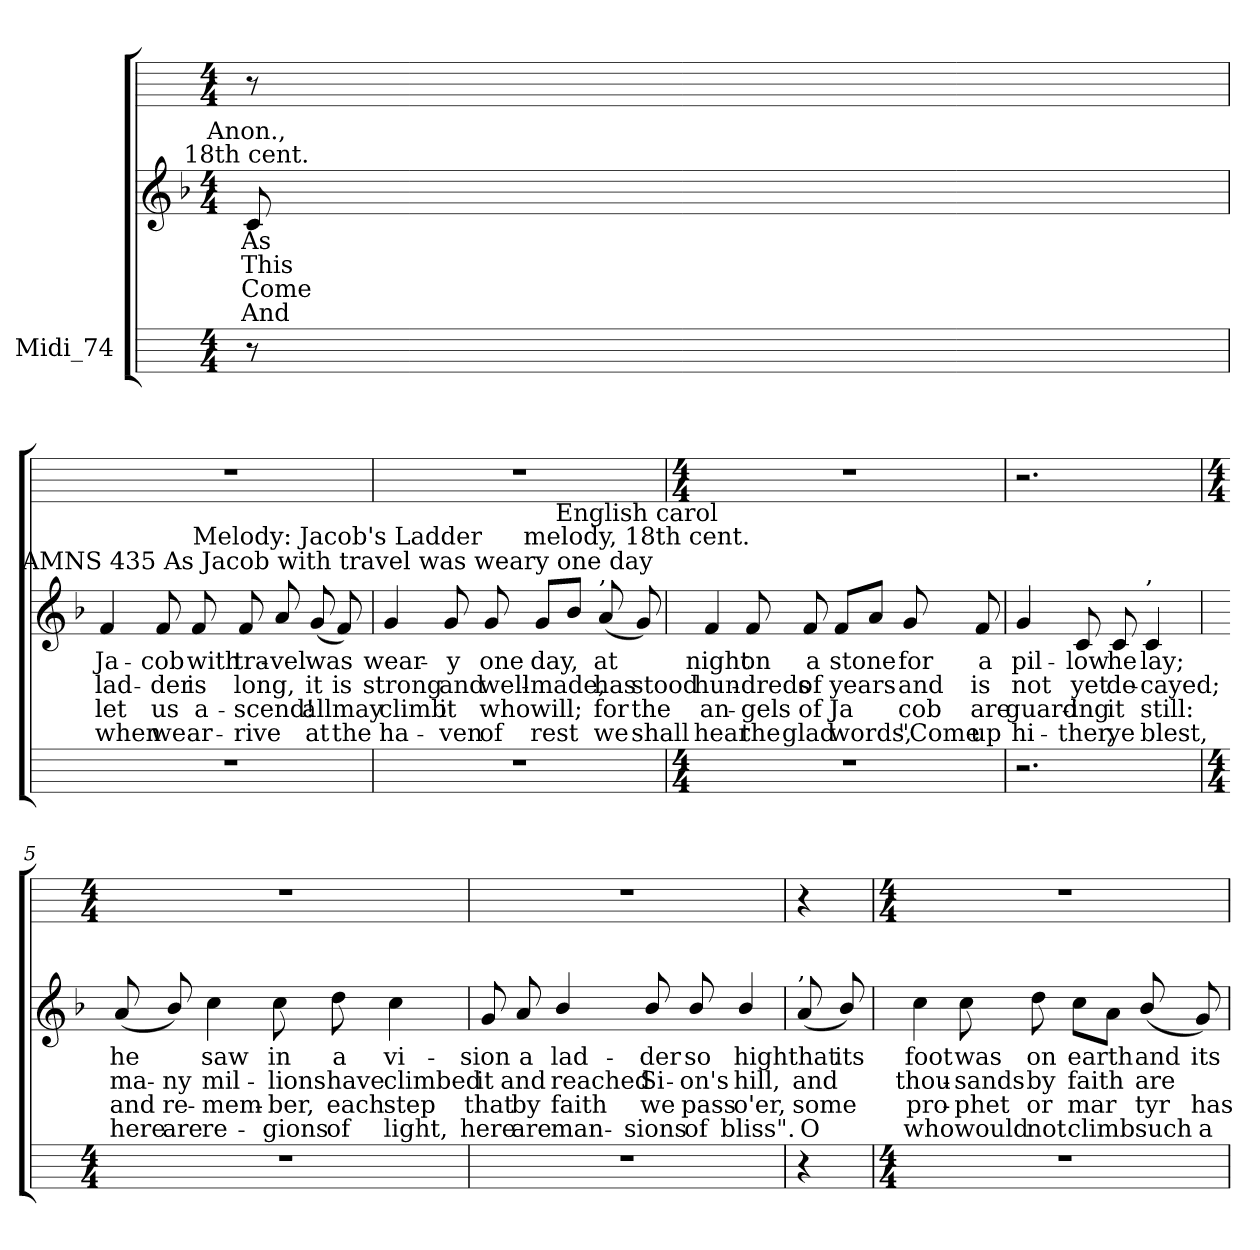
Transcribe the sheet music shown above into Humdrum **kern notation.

**kern	**kern	**text	**text	**text	**text	**kern
*part3	*part2	*part2	*part2	*part2	*part2	*part1
*staff3	*staff2	*staff2	*staff2	*staff2	*staff2	*staff1
*I"Midi_74	*	*	*	*	*	*
*	*clefG2	*	*	*	*	*
*	*k[b-]	*	*	*	*	*
*	*F:	*	*	*	*	*
*M4/4	*M4/4	*	*	*	*	*M4/4
=	=	=	=	=	=	=
!	!LO:TX:a:cj:t=Anon.,\n18th cent.	!	!	!	!	!
!	!	!LO:LY:b	!LO:LY:b	!LO:LY:b	!LO:LY:b	!
8r	8c	As	This	Come	And	8r
=1	=1	=1	=1	=1	=1	=1
!	!	!LO:LY:b	!LO:LY:b	!LO:LY:b	!LO:LY:b	!
1r	4f	Ja-	-lad-	-let	when	1r
!	!	!LO:LY:b	!LO:LY:b	!LO:LY:b	!LO:LY:b	!
.	8f	cob	der	us	we	.
!	!	!LO:LY:b	!LO:LY:b	!LO:LY:b	!LO:LY:b	!
.	8f	with	is	a-	-ar-	.
!	!	!LO:LY:b	!LO:LY:b	!LO:LY:b	!LO:LY:b	!
.	8f	-tra-	-long,	scend!	rive	.
!	!	!LO:LY:b	!	!	!	!
.	8a	vel	.	.	.	.
!	!	!LO:LY:b	!LO:LY:b	!LO:LY:b	!LO:LY:b	!
.	(<8g	was	it	all	at	.
!	!LO:TX:a:cj:t=AMNS 435 As Jacob with travel was weary one day	!	!	!	!	!
!	!LO:TX:a:cj:t=Melody&colon; Jacob's Ladder	!	!	!	!	!
!	!	!	!LO:LY:b	!LO:LY:b	!LO:LY:b	!
.	8f)	.	is	may	the	.
=2	=2	=2	=2	=2	=2	=2
!	!	!LO:LY:b	!LO:LY:b	!LO:LY:b	!LO:LY:b	!
1r	4g	wear-	-strong	climb	ha-	1r
!	!	!LO:LY:b	!LO:LY:b	!LO:LY:b	!LO:LY:b	!
.	8g	-y	and	it	ven	.
!	!	!LO:LY:b	!LO:LY:b	!LO:LY:b	!LO:LY:b	!
.	8g	one	well-	-who	of	.
!	!	!LO:LY:b	!LO:LY:b	!LO:LY:b	!LO:LY:b	!
.	8gL	day,	made,	will;	rest	.
.	8b-J	.	.	.	.	.
!	!LO:TX:a:t=,	!	!	!	!	!
!	!	!LO:LY:b	!LO:LY:b	!LO:LY:b	!LO:LY:b	!
.	(<8a	at	has	for	we	.
!	!LO:TX:a:cj:t=English carol\nmelody, 18th cent.	!	!	!	!	!
!	!	!	!LO:LY:b	!LO:LY:b	!LO:LY:b	!
.	8g)	.	stood	the	shall	.
!!LO:LB:g=z
=3	=3	=3	=3	=3	=3	=3
*M4/4	*	*	*	*	*	*M4/4
!	!	!LO:LY:b	!LO:LY:b	!LO:LY:b	!LO:LY:b	!
1r	4f	night	hun-	-an-	-hear	1r
!	!	!LO:LY:b	!LO:LY:b	!LO:LY:b	!LO:LY:b	!
.	8f	on	dreds	gels	the	.
!	!	!LO:LY:b	!LO:LY:b	!LO:LY:b	!LO:LY:b	!
.	8f	a	of	of	glad	.
!	!	!LO:LY:b	!LO:LY:b	!LO:LY:b	!LO:LY:b	!
.	8fL	stone	years	Ja	words,	.
.	8aJ	.	.	.	.	.
!	!	!LO:LY:b	!LO:LY:b	!LO:LY:b	!LO:LY:b	!
.	8g	for	and	cob	"Come	.
!	!	!LO:LY:b	!LO:LY:b	!LO:LY:b	!LO:LY:b	!
.	8f	a	is	are	up	.
=4	=4	=4	=4	=4	=4	=4
!	!	!LO:LY:b	!LO:LY:b	!LO:LY:b	!LO:LY:b	!
2.r	4g	pil-	-not	guard-	-hi-	2.r
!	!	!LO:LY:b	!LO:LY:b	!LO:LY:b	!LO:LY:b	!
.	8c	-low	yet	ing	ther,	.
!	!	!LO:LY:b	!LO:LY:b	!LO:LY:b	!LO:LY:b	!
.	8c	he	de-	-it	ye	.
!	!LO:TX:a:t=,	!	!	!	!	!
!	!	!LO:LY:b	!LO:LY:b	!LO:LY:b	!LO:LY:b	!
.	4c	lay;	cayed;	still:	blest,	.
!!LO:LB:g=z
=5	=5	=5	=5	=5	=5	=5
*M4/4	*	*	*	*	*	*M4/4
!	!	!LO:LY:b	!LO:LY:b	!LO:LY:b	!LO:LY:b	!
1r	(<8a	he	ma-	-and	here	1r
!	!	!	!LO:LY:b	!LO:LY:b	!LO:LY:b	!
.	8b-/)	.	ny	re-	-are	.
!	!	!LO:LY:b	!LO:LY:b	!LO:LY:b	!LO:LY:b	!
.	4cc	saw	mil-	-mem-	-re-	.
!	!	!LO:LY:b	!LO:LY:b	!LO:LY:b	!LO:LY:b	!
.	8cc	-in	lions	ber,	gions	.
!	!	!LO:LY:b	!LO:LY:b	!LO:LY:b	!LO:LY:b	!
.	8dd	a	have	each	of	.
!	!	!LO:LY:b	!LO:LY:b	!LO:LY:b	!LO:LY:b	!
.	4cc	vi-	-climbed	step	light,	.
=6	=6	=6	=6	=6	=6	=6
!	!	!LO:LY:b	!LO:LY:b	!LO:LY:b	!LO:LY:b	!
1r	8g	sion	it	that	here	1r
!	!	!LO:LY:b	!LO:LY:b	!LO:LY:b	!LO:LY:b	!
.	8a	a	and	by	are	.
!	!	!LO:LY:b	!LO:LY:b	!LO:LY:b	!LO:LY:b	!
.	4b-/	lad-	-reached	faith	man-	.
!	!	!LO:LY:b	!LO:LY:b	!LO:LY:b	!LO:LY:b	!
.	8b-/	-der	Si-	-we	sions	.
!	!	!LO:LY:b	!LO:LY:b	!LO:LY:b	!LO:LY:b	!
.	8b-/	so	on's	pass	of	.
!	!	!LO:LY:b	!LO:LY:b	!LO:LY:b	!LO:LY:b	!
.	4b-/	high	hill,	o'er,	bliss".	.
=7	=7	=7	=7	=7	=7	=7
!	!LO:TX:a:t=,	!	!	!	!	!
!	!	!LO:LY:b	!LO:LY:b	!LO:LY:b	!LO:LY:b	!
4r	(<8a	that	and	some	O	4r
!	!	!LO:LY:b	!	!	!	!
.	8b-/)	its	.	.	.	.
!!LO:LB:g=z
=8	=8	=8	=8	=8	=8	=8
*M4/4	*	*	*	*	*	*M4/4
!	!	!LO:LY:b	!LO:LY:b	!LO:LY:b	!LO:LY:b	!
1r	4cc	foot	thou-	-pro-	-who	1r
!	!	!LO:LY:b	!LO:LY:b	!LO:LY:b	!LO:LY:b	!
.	8cc	was	sands	phet	would	.
!	!	!LO:LY:b	!LO:LY:b	!LO:LY:b	!LO:LY:b	!
.	8dd	on	by	or	not	.
!	!	!LO:LY:b	!LO:LY:b	!LO:LY:b	!LO:LY:b	!
.	8ccL	earth	faith	mar	climb	.
.	8aJ	.	.	.	.	.
!	!	!LO:LY:b	!LO:LY:b	!LO:LY:b	!LO:LY:b	!
.	(<8b-/	and	are	tyr	such	.
!	!	!LO:LY:b	!	!LO:LY:b	!LO:LY:b	!
.	8g)	its	.	has	a	.
=	=	=	=	=	=	=
*-	*-	*-	*-	*-	*-	*-
